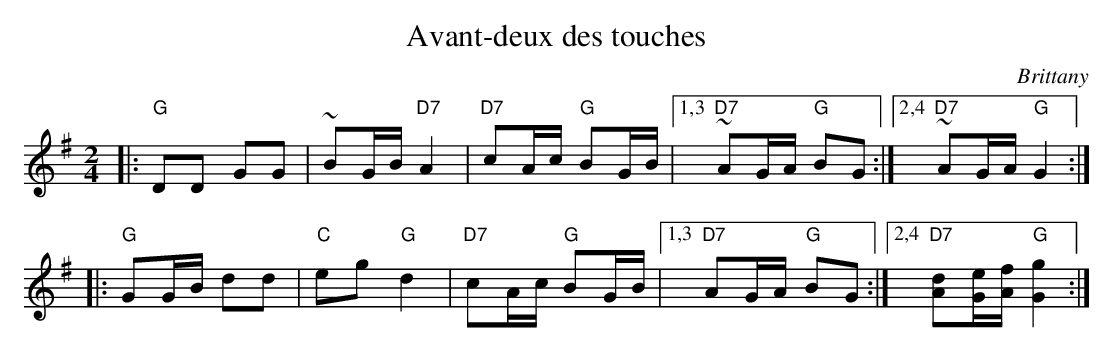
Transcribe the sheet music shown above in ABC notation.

X:1
T: Avant-deux des touches
O: Brittany
M: 2/4
L: 1/16
K: G
|: "G"D2D2 G2G2 | ~B2GB "D7"A4 | "D7"c2Ac "G"B2GB |1,3 "D7"~A2GA "G"B2G2 :|2,4 "D7"~A2GA "G"G4 :|
|: "G"G2GB d2d2 | "C"e2g2 "G"d4 | "D7"c2Ac "G"B2GB |1,3 "D7"A2GA "G"B2G2 :|2,4 "D7"[d2A2][eG][fA] "G"[g4G4] :|
